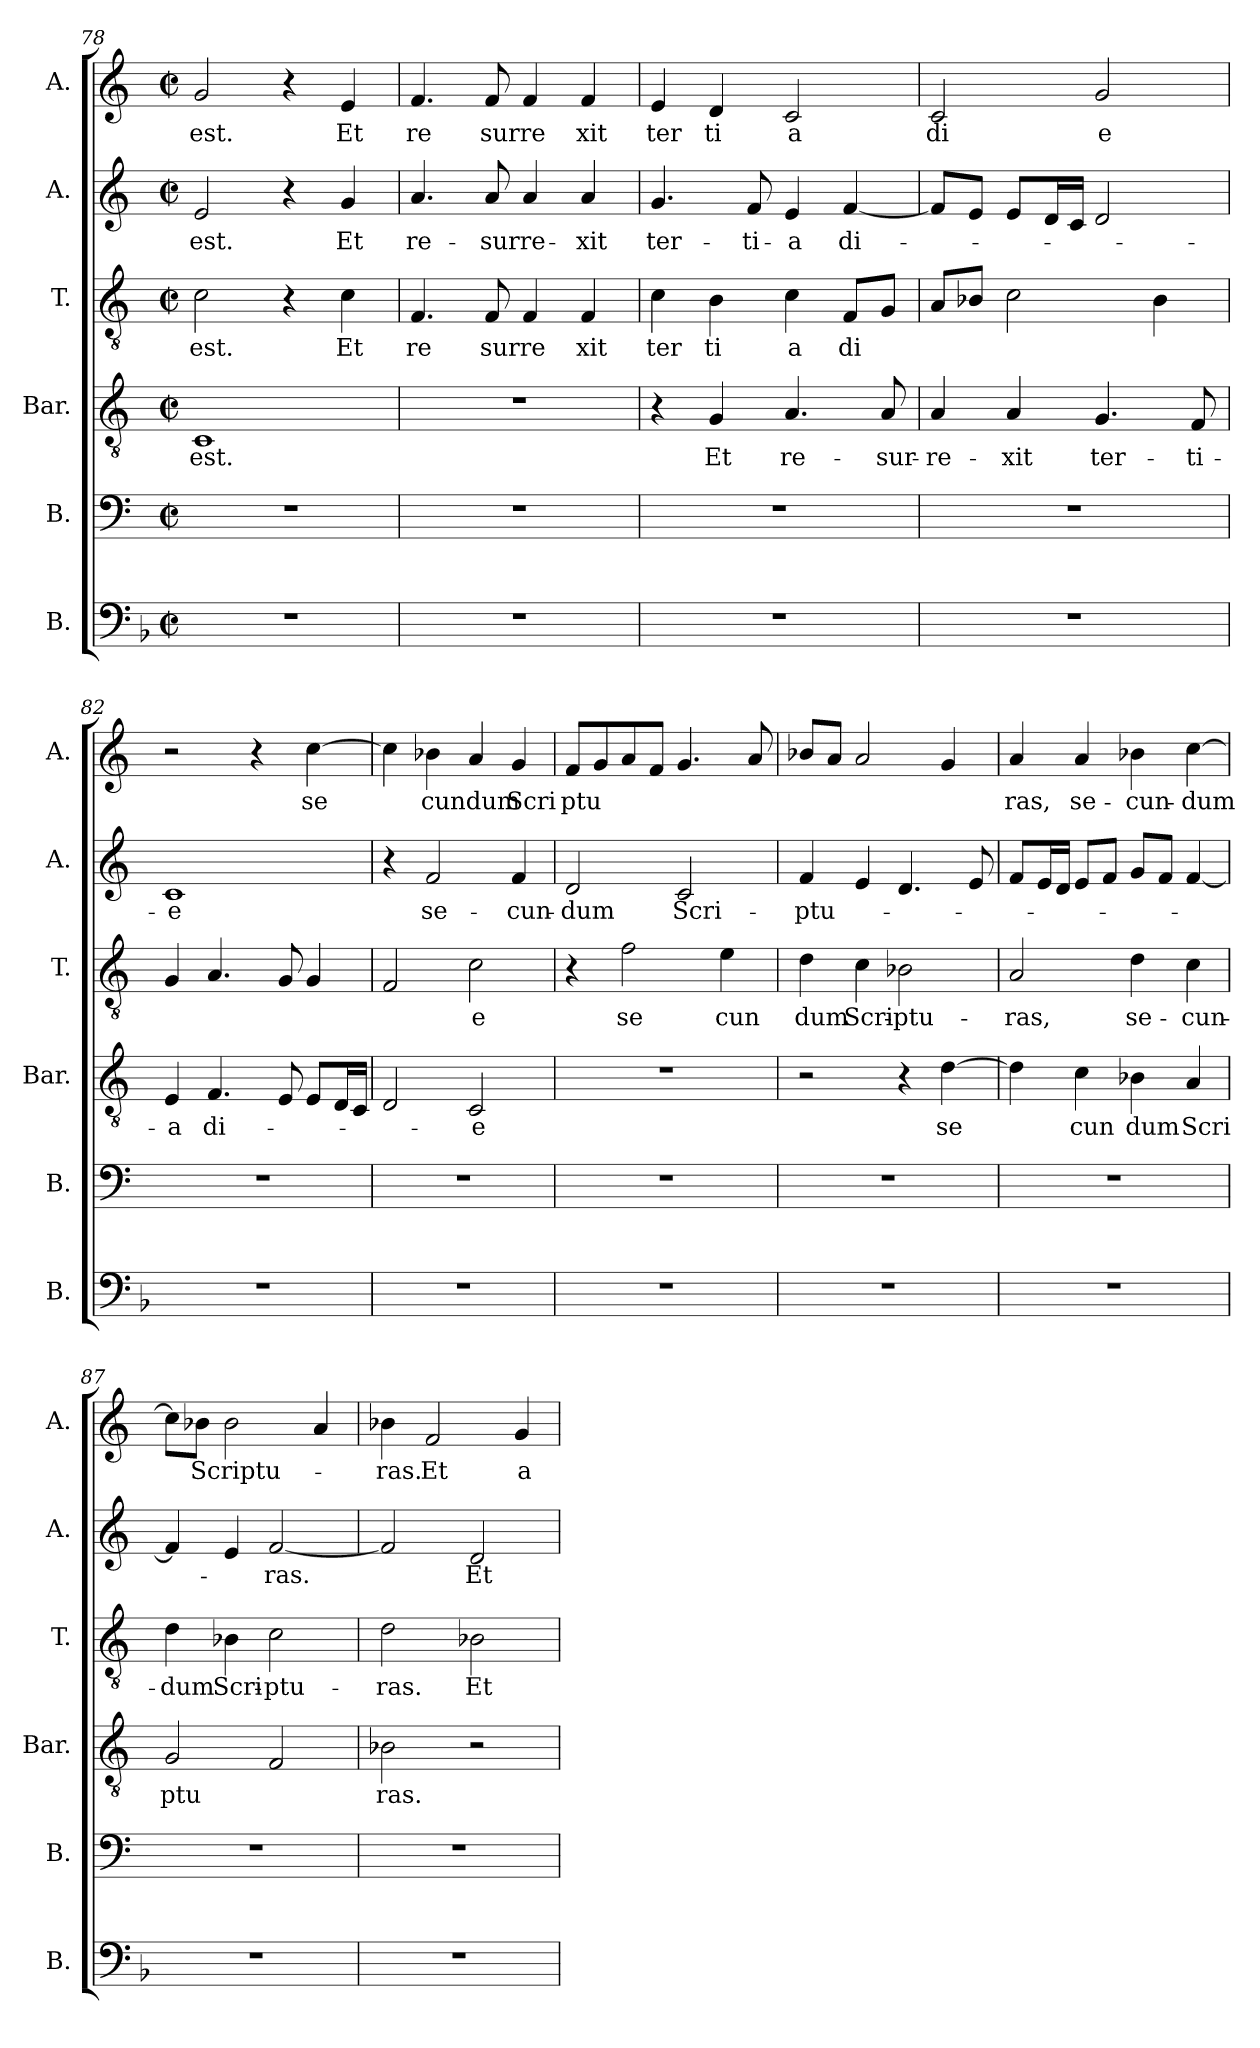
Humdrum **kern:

**kern	**kern	**kern	**text	**kern	**text	**kern	**text	**kern	**text
*part6	*part5	*part4	*part4	*part3	*part3	*part2	*part2	*part1	*part1
*staff6	*staff5	*staff4	*staff4	*staff3	*staff3	*staff2	*staff2	*staff1	*staff1
*I"B.	*I"B.	*I"Bar.	*	*I"T.	*	*I"A.	*	*I"A.	*
*I'B.	*I'B.	*I'Bar.	*	*I'T.	*	*I'A.	*	*I'A.	*
!!LO:PB:g=z
*clefF4	*clefF4	*clefGv2	*	*clefGv2	*	*clefG2	*	*clefG2	*
*k[b-]	*k[]	*	*	*	*	*	*	*	*
*F:	*C:	*	*	*	*	*	*	*	*
*M2/2	*M2/2	*M2/2	*	*M2/2	*	*M2/2	*	*M2/2	*
*met(c|)	*met(c|)	*met(c|)	*	*met(c|)	*	*met(c|)	*	*met(c|)	*
=78	=78	=78	=78	=78	=78	=78	=78	=78	=78
!	!	!	!LO:LY:b:cj	!	!LO:LY:b:cj	!	!LO:LY:b:cj	!	!LO:LY:b:cj
1r	1r	1C	est.	2c\	est.	2e/	est.	2g/	est.
.	.	.	.	4r	.	4r	.	4r	.
!	!	!	!	!	!LO:LY:b:cj	!	!LO:LY:b:cj	!	!LO:LY:b:cj
.	.	.	.	4c\	Et	4g/	Et	4e/	Et
=79	=79	=79	=79	=79	=79	=79	=79	=79	=79
!	!	!	!	!	!LO:LY:b:cj	!	!LO:LY:b:cj	!	!LO:LY:b:cj
1r	1r	1r	.	4.F/	re	4.a/	re-	4.f/	re
!	!	!	!	!	!LO:LY:b:cj	!	!LO:LY:b:cj	!	!LO:LY:b:cj
.	.	.	.	8F/	surre	8a/	-surre-	8f/	surre
.	.	.	.	4F/	.	4a/	.	4f/	.
!	!	!	!	!	!LO:LY:b:cj	!	!LO:LY:b:cj	!	!LO:LY:b:cj
.	.	.	.	4F/	xit	4a/	-xit	4f/	xit
=80	=80	=80	=80	=80	=80	=80	=80	=80	=80
!	!	!	!	!	!LO:LY:b:cj	!	!LO:LY:b:cj	!	!LO:LY:b:cj
1r	1r	4r	.	4c\	ter	4.g/	ter-	4e/	ter
!	!	!	!LO:LY:b:cj	!	!LO:LY:b:cj	!	!	!	!LO:LY:b:cj
.	.	4G/	Et	4B\	ti	.	.	4d/	ti
!	!	!	!	!	!	!	!LO:LY:b:cj	!	!
.	.	.	.	.	.	8f/	-ti-	.	.
!	!	!	!LO:LY:b:cj	!	!LO:LY:b:cj	!	!LO:LY:b:cj	!	!LO:LY:b:cj
.	.	4.A/	re-	4c\	a	4e/	-a	2c/	a
!	!	!	!	!	!LO:LY:b:cj	!	!LO:LY:b:cj	!	!
.	.	.	.	8F/L	di	[<4f/	di-	.	.
!	!	!	!LO:LY:b:cj	!	!	!	!	!	!
.	.	8A/	-sur-	8G/J	.	.	.	.	.
=81	=81	=81	=81	=81	=81	=81	=81	=81	=81
!	!	!	!LO:LY:b:cj	!	!	!	!	!	!LO:LY:b:cj
1r	1r	4A/	-re-	8A/L	.	8f/L]	.	2c/	di
.	.	.	.	8B-X/J	.	8e/J	.	.	.
!	!	!	!LO:LY:b:cj	!	!	!	!	!	!
.	.	4A/	-xit	2c\	.	8e/L	.	.	.
.	.	.	.	.	.	16d/	.	.	.
.	.	.	.	.	.	16c/J	.	.	.
!	!	!	!LO:LY:b:cj	!	!	!	!	!	!LO:LY:b:cj
.	.	4.G/	ter-	.	.	2d/	.	2g/	e
.	.	.	.	4B-\	.	.	.	.	.
!	!	!	!LO:LY:b:cj	!	!	!	!	!	!
.	.	8F/	-ti-	.	.	.	.	.	.
=82	=82	=82	=82	=82	=82	=82	=82	=82	=82
!	!	!	!LO:LY:b:cj	!	!	!	!LO:LY:b:cj	!	!
1r	1r	4E/	-a	4G/	.	1c	-e	2r	.
!	!	!	!LO:LY:b:cj	!	!	!	!	!	!
.	.	4.F/	di-	4.A/	.	.	.	.	.
.	.	.	.	.	.	.	.	4r	.
.	.	8E/	.	8G/	.	.	.	.	.
!	!	!	!	!	!	!	!	!	!LO:LY:b:cj
.	.	8E/L	.	4G/	.	.	.	[>4cc\	se
.	.	16D/	.	.	.	.	.	.	.
.	.	16C/J	.	.	.	.	.	.	.
=83	=83	=83	=83	=83	=83	=83	=83	=83	=83
1r	1r	2D/	.	2F/	.	4r	.	4cc\]	.
!	!	!	!	!	!	!	!LO:LY:b:cj	!	!LO:LY:b
.	.	.	.	.	.	2f/	se-	4b-X\	cundum
!	!	!	!LO:LY:b:cj	!	!LO:LY:b:cj	!	!	!	!
.	.	2C/	-e	2c\	e	.	.	4a/	.
!	!	!	!	!	!	!	!LO:LY:b:cj	!	!LO:LY:b:cj
.	.	.	.	.	.	4f/	-cun-	4g/	Scri
=84	=84	=84	=84	=84	=84	=84	=84	=84	=84
!	!	!	!	!	!	!	!LO:LY:b:cj	!	!LO:LY:b
1r	1r	1r	.	4r	.	2d/	-dum	8f/L	ptu
.	.	.	.	.	.	.	.	8g/	.
!	!	!	!	!	!LO:LY:b:cj	!	!	!	!
.	.	.	.	2f\	se	.	.	8a/	.
.	.	.	.	.	.	.	.	8f/J	.
!	!	!	!	!	!	!	!LO:LY:b:cj	!	!
.	.	.	.	.	.	2c/	Scri-	4.g/	.
!	!	!	!	!	!LO:LY:b:cj	!	!	!	!
.	.	.	.	4e\	cun	.	.	.	.
.	.	.	.	.	.	.	.	8a/	.
!!LO:LB:g=z
=85	=85	=85	=85	=85	=85	=85	=85	=85	=85
!	!	!	!	!	!LO:LY:b:cj	!	!LO:LY:b	!	!
1r	1r	2r	.	4d\	dum	4f/	-ptu-	8b-X/L	.
.	.	.	.	.	.	.	.	8a/J	.
!	!	!	!	!	!LO:LY:b:cj	!	!	!	!
.	.	.	.	4c\	Scri-	4e/	.	2a/	.
!	!	!	!	!	!LO:LY:b:cj	!	!	!	!
.	.	4r	.	2B-X\	-ptu-	4.d/	.	.	.
!	!	!	!LO:LY:b:cj	!	!	!	!	!	!
.	.	[>4d\	se	.	.	.	.	4g/	.
.	.	.	.	.	.	8e/	.	.	.
=86	=86	=86	=86	=86	=86	=86	=86	=86	=86
!	!	!	!	!	!LO:LY:b:cj	!	!	!	!LO:LY:b:cj
1r	1r	4d\]	.	2A/	-ras,	8f/L	.	4a/	ras,
.	.	.	.	.	.	16e/	.	.	.
.	.	.	.	.	.	16d/J	.	.	.
!	!	!	!LO:LY:b:cj	!	!	!	!	!	!LO:LY:b:cj
.	.	4c\	cun	.	.	8e/L	.	4a/	se-
.	.	.	.	.	.	8f/J	.	.	.
!	!	!	!LO:LY:b:cj	!	!LO:LY:b:cj	!	!	!	!LO:LY:b:cj
.	.	4B-X\	dum	4d\	se-	8g/L	.	4b-X\	-cun-
.	.	.	.	.	.	8f/J	.	.	.
!	!	!	!LO:LY:b:cj	!	!LO:LY:b:cj	!	!	!	!LO:LY:b
.	.	4A/	Scri	4c\	-cun-	[<4f/	.	[>4cc\	-dum
=87	=87	=87	=87	=87	=87	=87	=87	=87	=87
!	!	!	!LO:LY:b	!	!LO:LY:b:cj	!	!	!	!
1r	1r	2G/	ptu	4d\	-dum	4f/]	.	8cc\L]	.
!	!	!	!	!	!	!	!	!	!LO:LY:b:cj
.	.	.	.	.	.	.	.	8b-X\J	Scriptu-
!	!	!	!	!	!LO:LY:b:cj	!	!	!	!
.	.	.	.	4B-X\	Scri-	4e/	.	2b-\	.
!	!	!	!	!	!LO:LY:b:cj	!	!LO:LY:b	!	!
.	.	2F/	.	2c\	-ptu-	[<2f/	-ras.	.	.
.	.	.	.	.	.	.	.	4a/	.
=88	=88	=88	=88	=88	=88	=88	=88	=88	=88
!	!	!	!LO:LY:b:cj	!	!LO:LY:b:cj	!	!	!	!LO:LY:b:cj
1r	1r	2B-X\	ras.	2d\	-ras.	2f/]	.	4b-X\	-ras.
!	!	!	!	!	!	!	!	!	!LO:LY:b:cj
.	.	.	.	.	.	.	.	2f/	Et
!	!	!	!	!	!LO:LY:b:cj	!	!LO:LY:b:cj	!	!
.	.	2r	.	2B-X\	Et	2d/	Et	.	.
!	!	!	!	!	!	!	!	!	!LO:LY:b:cj
.	.	.	.	.	.	.	.	4g/	a-
=	=	=	=	=	=	=	=	=	=
*-	*-	*-	*-	*-	*-	*-	*-	*-	*-
